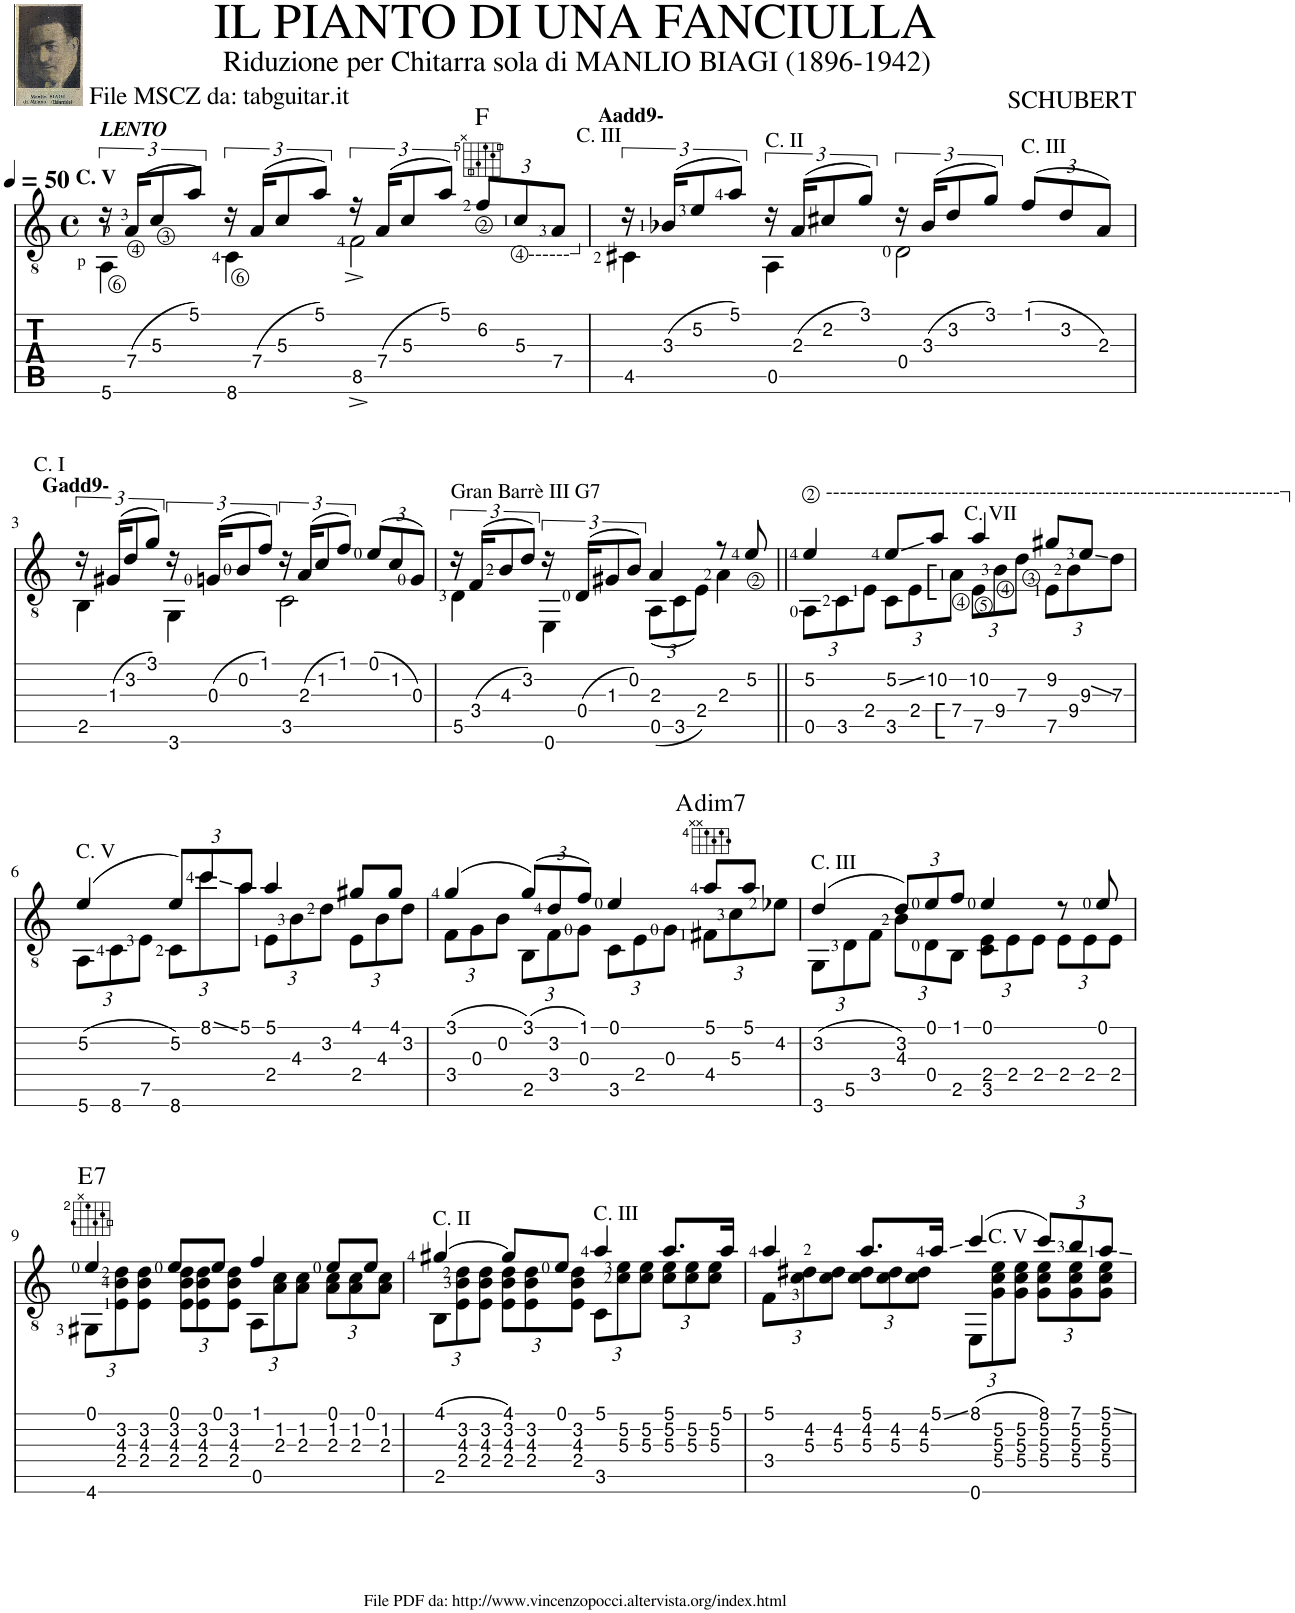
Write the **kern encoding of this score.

**kern	**kern	**harte
*part1	*part1	*part1
*staff2	*staff1	*
*I"Guitar	*	*
*I'Guit.	*	*
*stria6	*	*
*	*clefGv2	*
*k[]	*k[]	*
*M4/4	*M4/4	*
*met(c)	*met(c)	*
*MM50	*MM50	*
*Xbrackettup	*	*
=1	=1	=1
*^	*^	*
!	!	!LO:TX:a:Bi:t=LENTO	!	!
!	!	!LO:TX:a:B:t=C. V	!	!
24r	4AA	24r	4AA\	.
24AKL	.	(24A/KL	.	.
12c	.	12c/	.	.
12aJ	.	12a/J)	.	.
24r	4C	24r	4C\	.
24AKL	.	(24A/KL	.	.
12c	.	12c/	.	.
12aJ	.	12a/J)	.	.
24r	2F^	24r	2F^\	.
24AKL	.	(24A/KL	.	.
12c	.	12c/	.	.
12aJ	.	12a/J)	.	.
*	*	*Xbrackettup	*	*
12fL	.	12f/L	.	F:maj
!	!	!LO:TX:a:t=------┘	!	!
12c	.	12c/	.	.
12AJ	.	12A/J	.	.
=2	=2	=2	=2	=2
*	*	*brackettup	*	*
!	!	!LO:TX:a:t=C. III	!	!
!	!	!LO:TX:a:B:t=Aadd9-	!	!
24r	4C#	24r	4C#X\	.
24B-KL	.	(24B-X/KL	.	.
12e	.	12e/	.	.
12aJ	.	12a/J)	.	.
!	!	!LO:TX:a:t=C. II	!	!
24r	4AA	24r	4AA\	.
24AKL	.	(24A/KL	.	.
12c#	.	12c#X/	.	.
12gJ	.	12g/J)	.	.
24r	2D	24r	2D\	.
24B-KL	.	(24B-/KL	.	.
12d	.	12d/	.	.
12gJ	.	12g/J)	.	.
*	*	*Xbrackettup	*	*
!	!	!LO:TX:a:t=C. III	!	!
12fL	.	(12f/L	.	.
12d	.	12d/	.	.
12AJ	.	12A/J)	.	.
!!LO:LB:g=z	!!
=3	=3	=3	=3	=3
*	*	*brackettup	*	*
!	!	!LO:TX:a:B:t=Gadd9-	!	!
!	!	!LO:TX:a:t=C. I	!	!
24r	4BB	24r	4BB\	.
24G#KL	.	(24G#X/KL	.	.
12d	.	12d/	.	.
12gJ	.	12g/J)	.	.
24r	4GG	24r	4GG\	.
24GKL	.	(24Gn/KL	.	.
12B	.	12B/	.	.
12fJ	.	12f/J)	.	.
24r	2C	24r	2C\	.
24AKL	.	(24A/KL	.	.
12c	.	12c/	.	.
12fJ	.	12f/J)	.	.
*	*	*Xbrackettup	*	*
12eL	.	(12e/L	.	.
12c	.	12c/	.	.
12GJ	.	12G/J)	.	.
=4	=4	=4	=4	=4
*	*	*brackettup	*	*
!	!	!LO:TX:a:t=Gran Barrè III G7	!	!
24r	4D	24r	4D\	.
24FKL	.	(24F/KL	.	.
12B	.	12B/	.	.
12dJ	.	12d/J)	.	.
24r	4EE	24r	4EE\	.
24DKL	.	(24D/KL	.	.
12G#	.	12G#X/	.	.
12BJ	.	12B/J)	.	.
*	*	*	*Xbrackettup	*
4A	12AAL	4A/	(12AA\L	.
.	12C	.	12C\	.
.	12EJ	.	12E\J)	.
8r	4A	8r	4A\	.
8e	.	8e/	.	.
=5||	=5||	=5||	=5||	=5||
4e	12AAL	4e/	12AA\L	.
!	!	!	!LO:TX:a:t=-----------------------------------------------------------------┐	!
.	12C	.	12C\	.
.	12EJ	.	12E\J	.
8eL	12CL	8e/L	12C\L	.
.	12E	.	12E\	.
8aJ	.	8a/J	.	.
.	12AJ	.	12A\J	.
!	!	!LO:TX:a:t=C. VII	!	!
4a	12EL	4a/	12E\L	.
.	12B	.	12B\	.
.	12dJ	.	12d\J	.
8g#L	12EL	8g#X/L	12E\L	.
.	12B	.	12B\	.
8eJ	.	8e/J	.	.
.	12dJ	.	12d\J	.
!!LO:LB:g=z	!!
=6	=6	=6	=6	=6
!	!	!LO:TX:a:t=C. V	!	!
4e	12AAL	(4e/	12AA\L	.
.	12C	.	12C\	.
.	12EJ	.	12E\J	.
12eL	12CL	12e/L)	12C\L	.
12cc	12cc	12cc/	12cc\	.
12aJ	12aJ	12a/J	12a\J	.
4a	12EL	4a/	12E\L	.
.	12B	.	12B\	.
.	12dJ	.	12d\J	.
8g#L	12EL	8g#X/L	12E\L	.
.	12B	.	12B\	.
8g#J	.	8g#/J	.	.
.	12dJ	.	12d\J	.
=7	=7	=7	=7	=7
4g	12FL	(4g/	12F\L	.
.	12G	.	12G\	.
.	12BJ	.	12B\J	.
12gL	12BBL	(12g/L)	12BB\L	.
12d	12F	12d/	12F\	.
12fJ	12GJ	12f/J)	12G\J	.
4e	12CL	4e/	12C\L	.
.	12E	.	12E\	.
.	12GJ	.	12G\J	.
!	!	!	!	!LO:H:kt=dim7
8aL	12F#L	8a/L	12F#X\L	A:dim7
.	12c	.	12c\	.
8aJ	.	8a/J	.	.
.	12e-J	.	12e-X\J	.
=8	=8	=8	=8	=8
!	!	!LO:TX:a:t=C. III	!	!
4d	12GGL	(4d/	12GG\L	.
.	12D	.	12D\	.
.	12FJ	.	12F\J	.
12dL	12BL	12d/L)	12B\L	.
12e	12D	12e/	12D\	.
12fJ	12BBJ	12f/J	12BB\J	.
4e	12C\ 12E\L	4e/	12C\ 12E\L	.
.	12E	.	12E\	.
.	12EJ	.	12E\J	.
8r	12EL	8r	12E\L	.
.	12E	.	12E\	.
8e	.	8e/	.	.
.	12EJ	.	12E\J	.
!!LO:LB:g=z	!!
=9	=9	=9	=9	=9
!	!	!	!	!LO:H:kt=7
4e	12GG#L	4e/	12GG#X\L	E:7
.	12E\ 12B\ 12d\	.	12E\ 12B\ 12d\	.
.	12E\ 12B\ 12d\J	.	12E\ 12B\ 12d\J	.
8eL	12E\ 12B\ 12d\L	8e/L	12E\ 12B\ 12d\L	.
.	12E\ 12B\ 12d\	.	12E\ 12B\ 12d\	.
8eJ	.	8e/J	.	.
.	12E\ 12B\ 12d\J	.	12E\ 12B\ 12d\J	.
4f	12AAL	4f/	12AA\L	.
.	12A\ 12c\	.	12A\ 12c\	.
.	12A\ 12c\J	.	12A\ 12c\J	.
8eL	12A\ 12c\L	8e/L	12A\ 12c\L	.
.	12A\ 12c\	.	12A\ 12c\	.
8eJ	.	8e/J	.	.
.	12A\ 12c\J	.	12A\ 12c\J	.
=10	=10	=10	=10	=10
!	!	!LO:TX:a:t=C. II	!	!
[4g#	12BBL	[4g#X/	12BB\L	.
.	12E\ 12B\ 12d\	.	12E\ 12B\ 12d\	.
.	12E\ 12B\ 12d\J	.	12E\ 12B\ 12d\J	.
8g#L]	12E\ 12B\ 12d\L	8g#/L]	12E\ 12B\ 12d\L	.
.	12E\ 12B\ 12d\	.	12E\ 12B\ 12d\	.
8eJ	.	8e/J	.	.
.	12E\ 12B\ 12d\J	.	12E\ 12B\ 12d\J	.
!	!	!LO:TX:a:t=C. III	!	!
4a	12CL	4a/	12C\L	.
.	12c\ 12e\	.	12c\ 12e\	.
.	12c\ 12e\J	.	12c\ 12e\J	.
8.aL	12c\ 12e\L	8.a/L	12c\ 12e\L	.
.	12c\ 12e\	.	12c\ 12e\	.
.	12c\ 12e\J	.	12c\ 12e\J	.
16aJk	.	16a/Jk	.	.
=11	=11	=11	=11	=11
4a	12FL	4a/	12F\L	.
.	12c\ 12d#\	.	12c\ 12d#X\	.
.	12c\ 12d#\J	.	12c\ 12d#\J	.
8.aL	12c\ 12d#\L	8.a/L	12c\ 12d#\L	.
.	12c\ 12d#\	.	12c\ 12d#\	.
.	12c\ 12d#\J	.	12c\ 12d#\J	.
16aJk	.	16a/Jk	.	.
4cc	12EEL	(4cc/	12EE\L	.
!	!	!	!LO:TX:a:t=C. V	!
.	12G\ 12c\ 12e\	.	12G\ 12c\ 12e\	.
.	12G\ 12c\ 12e\J	.	12G\ 12c\ 12e\J	.
12ccL	12G\ 12c\ 12e\L	12cc/L)	12G\ 12c\ 12e\L	.
12b	12G\ 12c\ 12e\	12b/	12G\ 12c\ 12e\	.
12aJ	12G\ 12c\ 12e\J	12a/J	12G\ 12c\ 12e\J	.
*v	*v	*	*	*
*	*v	*v	*
=	=	=
*-	*-	*-
